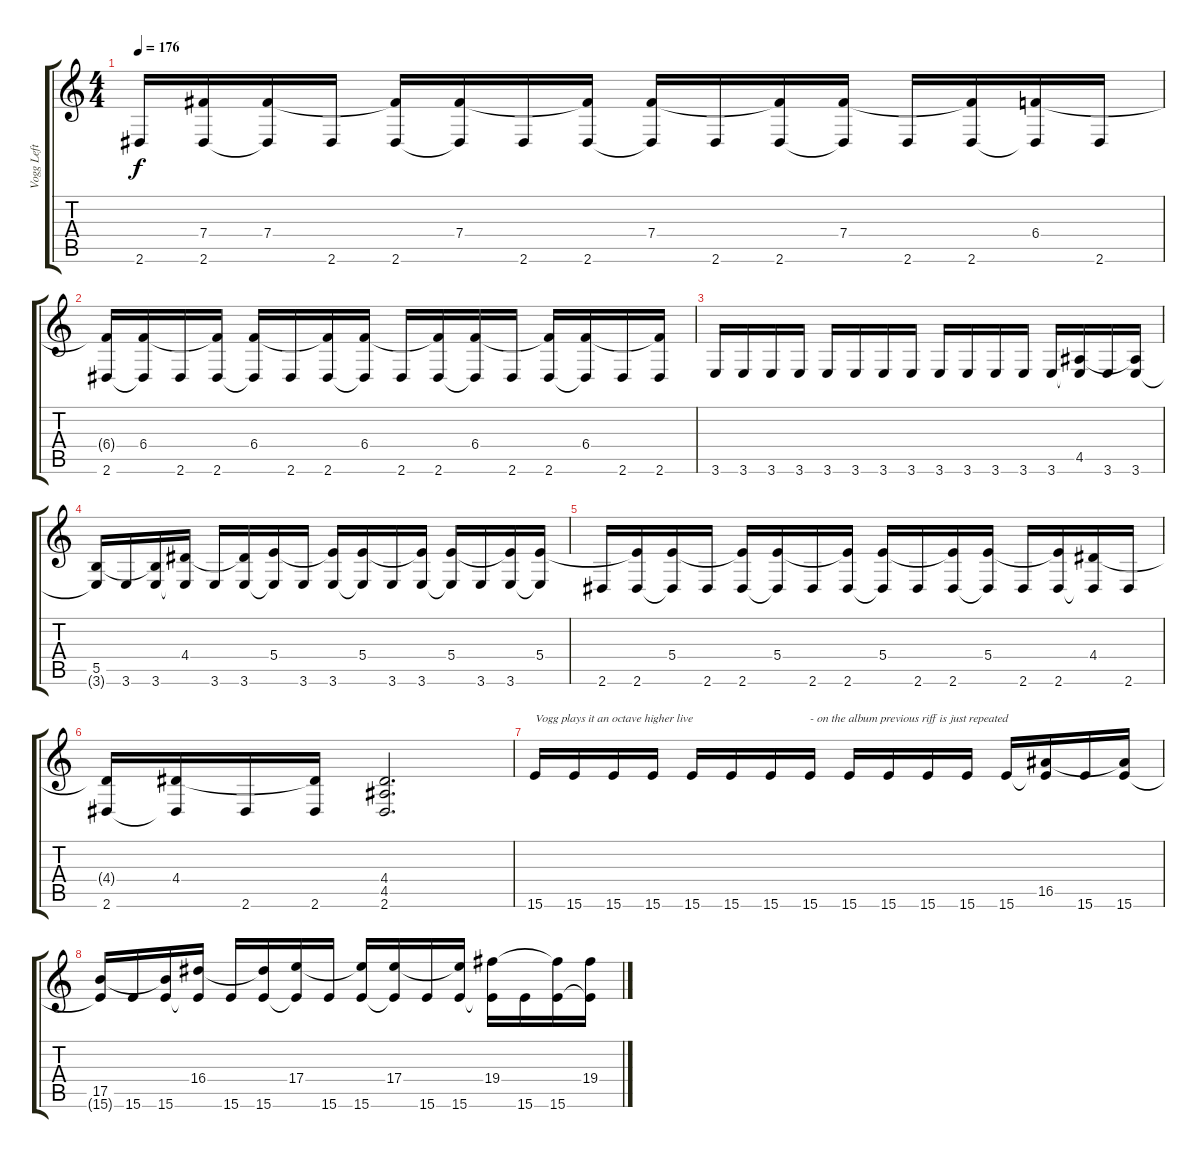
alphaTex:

\track ("Vogg Left" "Vogg Left") {instrument distortionguitar}
\staff {score tabs}
\tuning (Db4 Ab3 E3 B2 Gb2 Db2) {hide}
\ts (4 4)
\tempo 176
\clef g2
\ks c
2.6.16{dy f} (7.4{t} 2.6).16 (7.4 2.6{t}).16 2.6.16 (7.4{t} 2.6).16 (7.4 2.6{t}).16 2.6.16 (7.4{t} 2.6).16 (7.4 2.6{t}).16 2.6.16 (7.4{t} 2.6).16 (7.4 2.6{t}).16 2.6.16 (7.4{t} 2.6).16 (6.4 2.6{t}).16 2.6.16 |
(6.4{t} 2.6).16 (6.4 2.6{t}).16 2.6.16 (6.4{t} 2.6).16 (6.4 2.6{t}).16 2.6.16 (6.4{t} 2.6).16 (6.4 2.6{t}).16 2.6.16 (6.4{t} 2.6).16 (6.4 2.6{t}).16 2.6.16 (6.4{t} 2.6).16 (6.4 2.6{t}).16 2.6.16 (6.4{t} 2.6).16 |
3.6.16 3.6.16 3.6.16 3.6.16 3.6.16 3.6.16 3.6.16 3.6.16 3.6.16 3.6.16 3.6.16 3.6.16 3.6.16 (4.5 3.6{t}).16 3.6.16 (4.5{t} 3.6).16 |
(5.5 3.6{t}).16 3.6.16 (5.5{t} 3.6).16 (4.4 3.6{t}).16 3.6.16 (4.4{t} 3.6).16 (5.4 3.6{t}).16 3.6.16 (5.4{t} 3.6).16 (5.4 3.6{t}).16 3.6.16 (5.4{t} 3.6).16 (5.4 3.6{t}).16 3.6.16 (5.4{t} 3.6).16 (5.4 3.6{t}).16 |
2.6.16 (5.4{t} 2.6).16 (5.4 2.6{t}).16 2.6.16 (5.4{t} 2.6).16 (5.4 2.6{t}).16 2.6.16 (5.4{t} 2.6).16 (5.4 2.6{t}).16 2.6.16 (5.4{t} 2.6).16 (5.4 2.6{t}).16 2.6.16 (5.4{t} 2.6).16 (4.4 2.6{t}).16 2.6.16 |
(4.4{t} 2.6).16 (4.4 2.6{t}).16 2.6.16 (4.4{t} 2.6).16 (4.4 4.5 2.6).2{d} |
15.6.16{txt "Vogg plays it an octave higher live"} 15.6.16 15.6.16 15.6.16 15.6.16 15.6.16 15.6.16 15.6.16{txt "- on the album previous riff is just repeated"} 15.6.16 15.6.16 15.6.16 15.6.16 15.6.16 (16.5 15.6{t}).16 15.6.16 (16.5{t} 15.6).16 |
(17.5 15.6{t}).16 15.6.16 (17.5{t} 15.6).16 (16.4 15.6{t}).16 15.6.16 (16.4{t} 15.6).16 (17.4 15.6{t}).16 15.6.16 (17.4{t} 15.6).16 (17.4 15.6{t}).16 15.6.16 (17.4{t} 15.6).16 (19.4 15.6{t}).16 15.6.16 (19.4{t} 15.6).16 (19.4 15.6{t}).16
